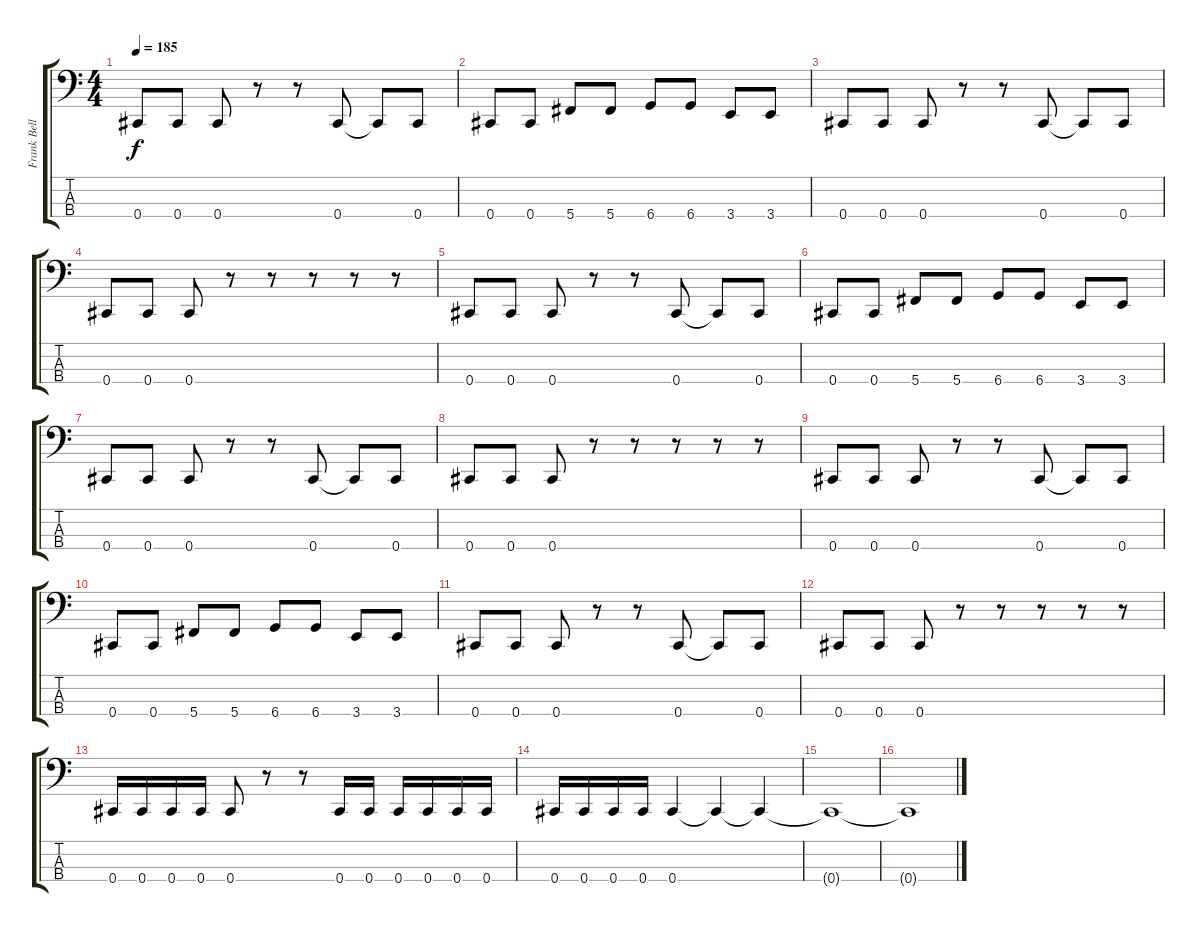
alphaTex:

\track ("Frank Bello" "Frank Bell") {instrument electricbasspick}
\staff {score tabs}
\tuning (Gb2 Db2 Ab1 Db1) {hide}
\ts (4 4)
\tempo 185
\clef f4
\ks c
0.4.8{dy f} 0.4.8 0.4.8 r.8 r.8 0.4.8 0.4{t}.8 0.4.8 |
0.4.8 0.4.8 5.4.8 5.4.8 6.4.8 6.4.8 3.4.8 3.4.8 |
0.4.8 0.4.8 0.4.8 r.8 r.8 0.4.8 0.4{t}.8 0.4.8 |
0.4.8 0.4.8 0.4.8 r.8 r.8 r.8 r.8 r.8 |
0.4.8 0.4.8 0.4.8 r.8 r.8 0.4.8 0.4{t}.8 0.4.8 |
0.4.8 0.4.8 5.4.8 5.4.8 6.4.8 6.4.8 3.4.8 3.4.8 |
0.4.8 0.4.8 0.4.8 r.8 r.8 0.4.8 0.4{t}.8 0.4.8 |
0.4.8 0.4.8 0.4.8 r.8 r.8 r.8 r.8 r.8 |
0.4.8 0.4.8 0.4.8 r.8 r.8 0.4.8 0.4{t}.8 0.4.8 |
0.4.8 0.4.8 5.4.8 5.4.8 6.4.8 6.4.8 3.4.8 3.4.8 |
0.4.8 0.4.8 0.4.8 r.8 r.8 0.4.8 0.4{t}.8 0.4.8 |
0.4.8 0.4.8 0.4.8 r.8 r.8 r.8 r.8 r.8 |
0.4.16 0.4.16 0.4.16 0.4.16 0.4.8 r.8 r.8 0.4.16 0.4.16 0.4.16 0.4.16 0.4.16 0.4.16 |
0.4.16 0.4.16 0.4.16 0.4.16 0.4.4 0.4{t}.4 0.4{t}.4 |
0.4{t}.1 |
0.4{t}.1
